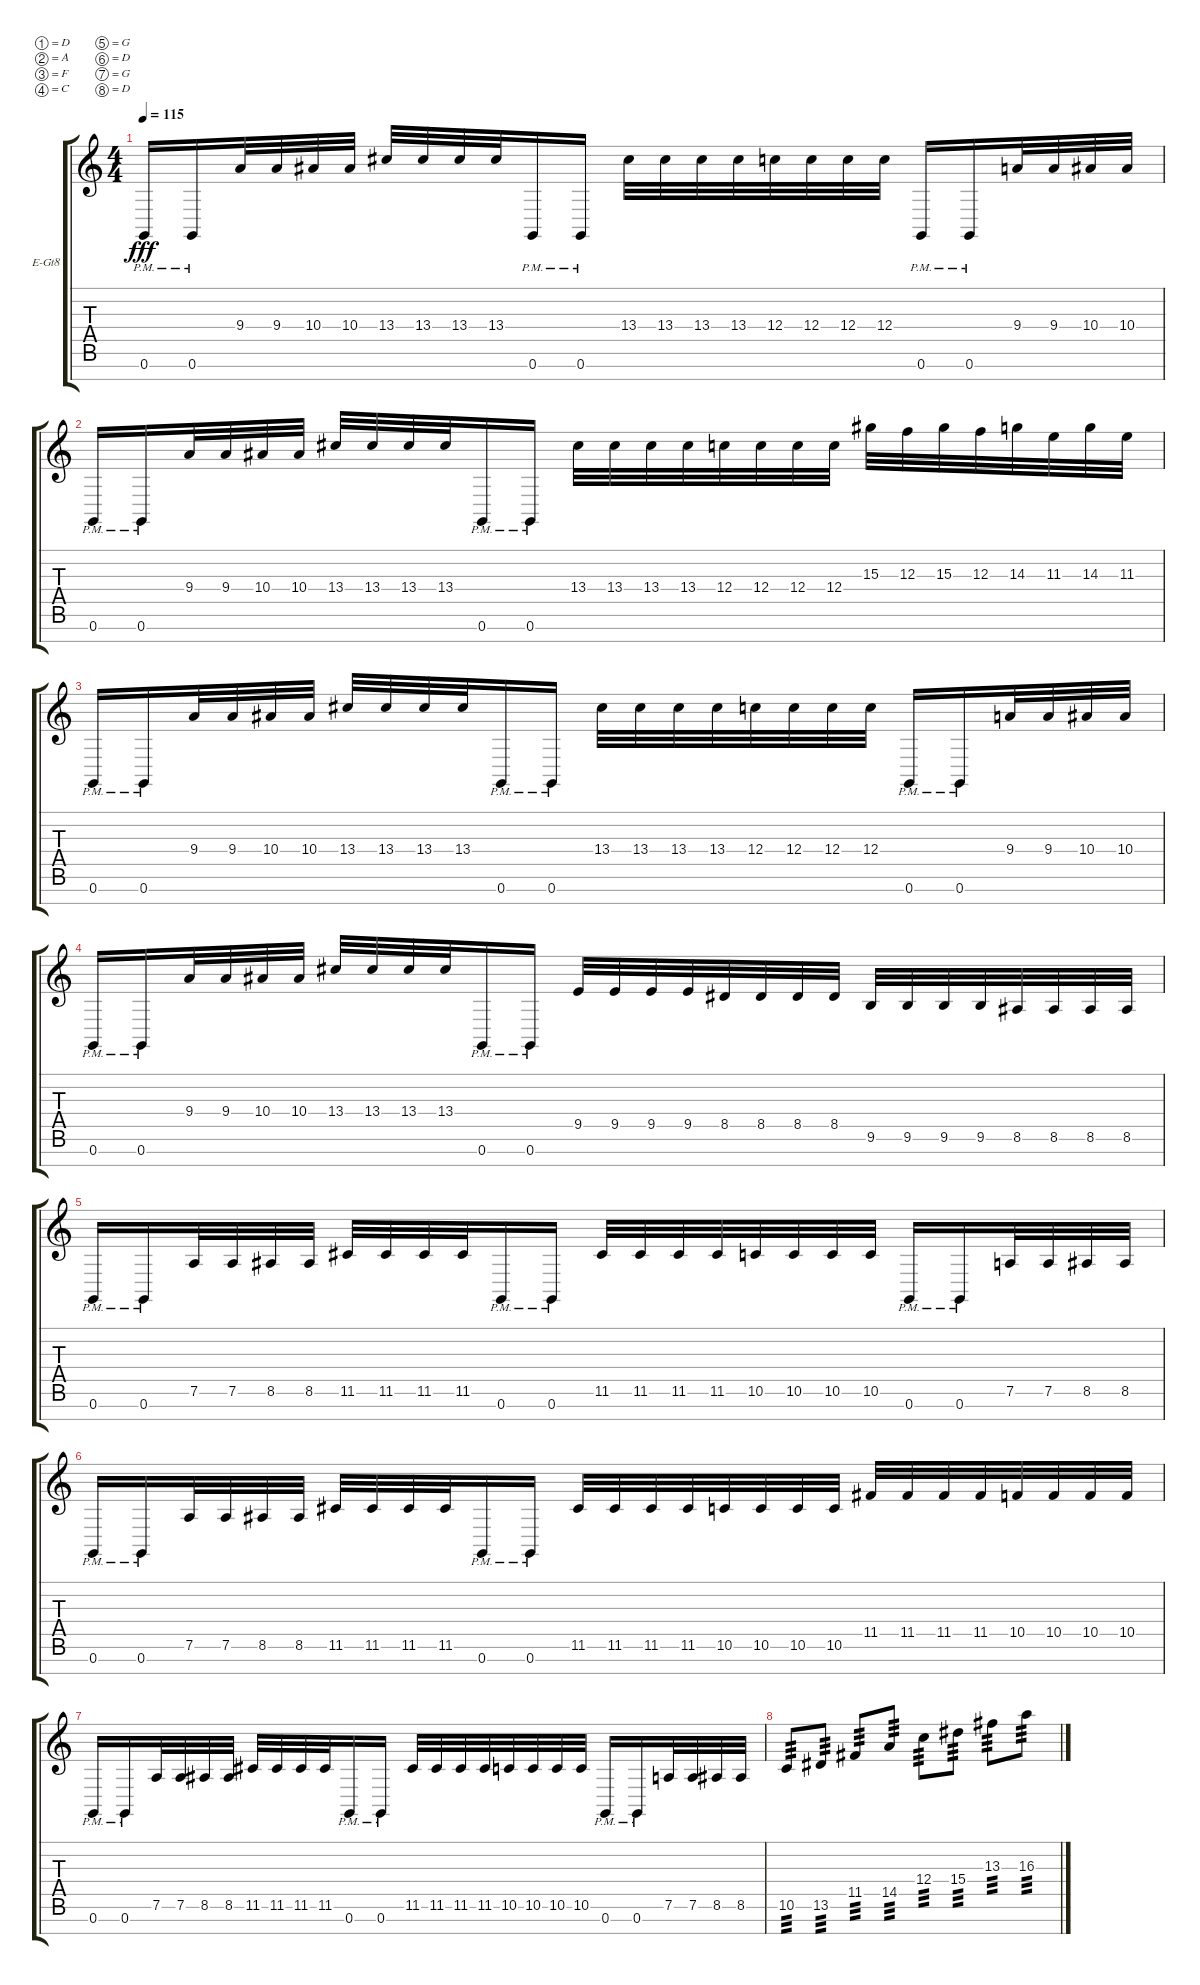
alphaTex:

\bracketExtendMode groupsimilarinstruments
\firstSystemTrackNameOrientation horizontal
\otherSystemsTrackNameOrientation horizontal
\track ("Jae" "E-Gt8") {instrument distortionguitar}
\staff {score tabs}
\tuning (D4 A3 F3 C3 G2 D2 G1 D1)
\ts (4 4)
\tempo 115
\clef g2
\ks c
0.7{pm}.16{dy fff} 0.7{pm}.16 9.4.32 9.4.32 10.4.32 10.4.32 13.4.32 13.4.32 13.4.32 13.4.32 0.7{pm}.16 0.7{pm}.16 13.4.32 13.4.32 13.4.32 13.4.32 12.4.32 12.4.32 12.4.32 12.4.32 0.7{pm}.16 0.7{pm}.16 9.4.32 9.4.32 10.4.32 10.4.32 |
0.7{pm}.16 0.7{pm}.16 9.4.32 9.4.32 10.4.32 10.4.32 13.4.32 13.4.32 13.4.32 13.4.32 0.7{pm}.16 0.7{pm}.16 13.4.32 13.4.32 13.4.32 13.4.32 12.4.32 12.4.32 12.4.32 12.4.32 15.3.32 12.3.32 15.3.32 12.3.32 14.3.32 11.3.32 14.3.32 11.3.32 |
0.7{pm}.16 0.7{pm}.16 9.4.32 9.4.32 10.4.32 10.4.32 13.4.32 13.4.32 13.4.32 13.4.32 0.7{pm}.16 0.7{pm}.16 13.4.32 13.4.32 13.4.32 13.4.32 12.4.32 12.4.32 12.4.32 12.4.32 0.7{pm}.16 0.7{pm}.16 9.4.32 9.4.32 10.4.32 10.4.32 |
0.7{pm}.16 0.7{pm}.16 9.4.32 9.4.32 10.4.32 10.4.32 13.4.32 13.4.32 13.4.32 13.4.32 0.7{pm}.16 0.7{pm}.16 9.5.32 9.5.32 9.5.32 9.5.32 8.5.32 8.5.32 8.5.32 8.5.32 9.6.32 9.6.32 9.6.32 9.6.32 8.6.32 8.6.32 8.6.32 8.6.32 |
0.7{pm}.16 0.7{pm}.16 7.6.32 7.6.32 8.6.32 8.6.32 11.6.32 11.6.32 11.6.32 11.6.32 0.7{pm}.16 0.7{pm}.16 11.6.32 11.6.32 11.6.32 11.6.32 10.6.32 10.6.32 10.6.32 10.6.32 0.7{pm}.16 0.7{pm}.16 7.6.32 7.6.32 8.6.32 8.6.32 |
0.7{pm}.16 0.7{pm}.16 7.6.32 7.6.32 8.6.32 8.6.32 11.6.32 11.6.32 11.6.32 11.6.32 0.7{pm}.16 0.7{pm}.16 11.6.32 11.6.32 11.6.32 11.6.32 10.6.32 10.6.32 10.6.32 10.6.32 11.5.32 11.5.32 11.5.32 11.5.32 10.5.32 10.5.32 10.5.32 10.5.32 |
0.7{pm}.16 0.7{pm}.16 7.6.32 7.6.32 8.6.32 8.6.32 11.6.32 11.6.32 11.6.32 11.6.32 0.7{pm}.16 0.7{pm}.16 11.6.32 11.6.32 11.6.32 11.6.32 10.6.32 10.6.32 10.6.32 10.6.32 0.7{pm}.16 0.7{pm}.16 7.6.32 7.6.32 8.6.32 8.6.32 |
10.6.8{tp 3} 13.6.8{tp 3} 11.5.8{tp 3} 14.5.8{tp 3} 12.4.8{tp 3} 15.4.8{tp 3} 13.3.8{tp 3} 16.3.8{tp 3}
